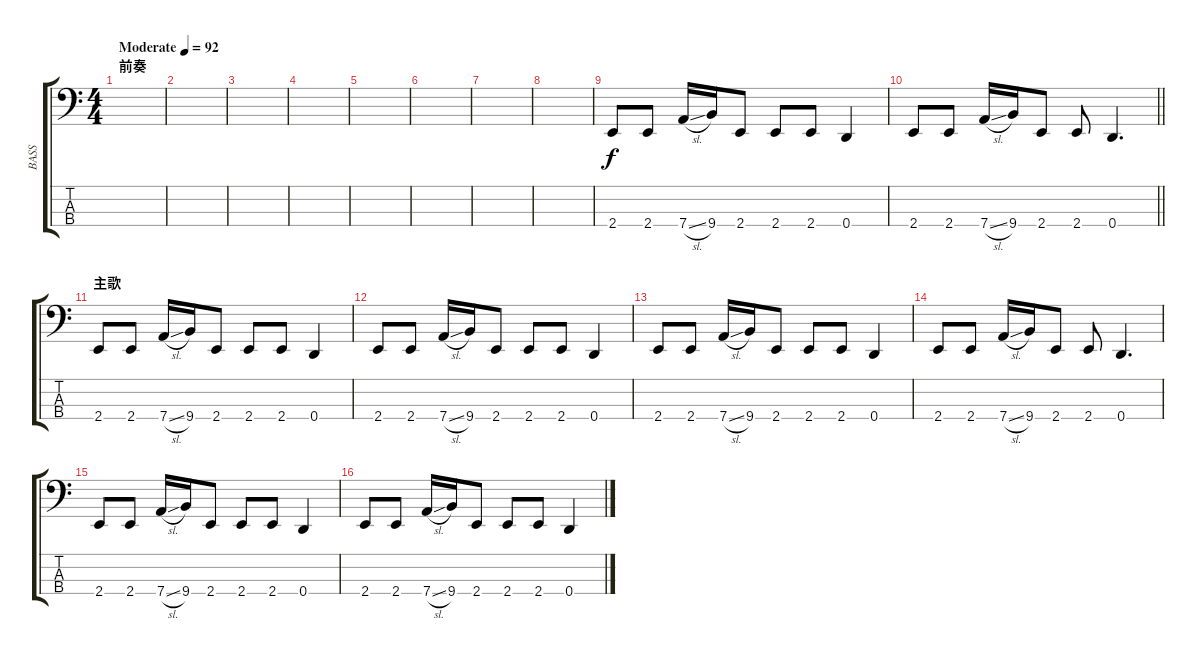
\track ("BASS" "BASS") {instrument electricbassfinger}
\staff {score tabs}
\tuning (G2 D2 A1 D1) {hide}
\ts (4 4)
\section ("" "前奏")
\tempo (92 "Moderate")
\clef f4
\ks c
|
|
|
|
|
|
|
|
2.4.8 2.4.8 7.4{sl}.16 9.4.16 2.4.8 2.4.8 2.4.8 0.4.4 |
\barLineRight lightlight
2.4.8 2.4.8 7.4{sl}.16 9.4.16 2.4.8 2.4.8 0.4.4{d} |
\section ("" "主歌")
2.4.8 2.4.8 7.4{sl}.16 9.4.16 2.4.8 2.4.8 2.4.8 0.4.4 |
2.4.8 2.4.8 7.4{sl}.16 9.4.16 2.4.8 2.4.8 2.4.8 0.4.4 |
2.4.8 2.4.8 7.4{sl}.16 9.4.16 2.4.8 2.4.8 2.4.8 0.4.4 |
2.4.8 2.4.8 7.4{sl}.16 9.4.16 2.4.8 2.4.8 0.4.4{d} |
2.4.8 2.4.8 7.4{sl}.16 9.4.16 2.4.8 2.4.8 2.4.8 0.4.4 |
2.4.8 2.4.8 7.4{sl}.16 9.4.16 2.4.8 2.4.8 2.4.8 0.4.4
